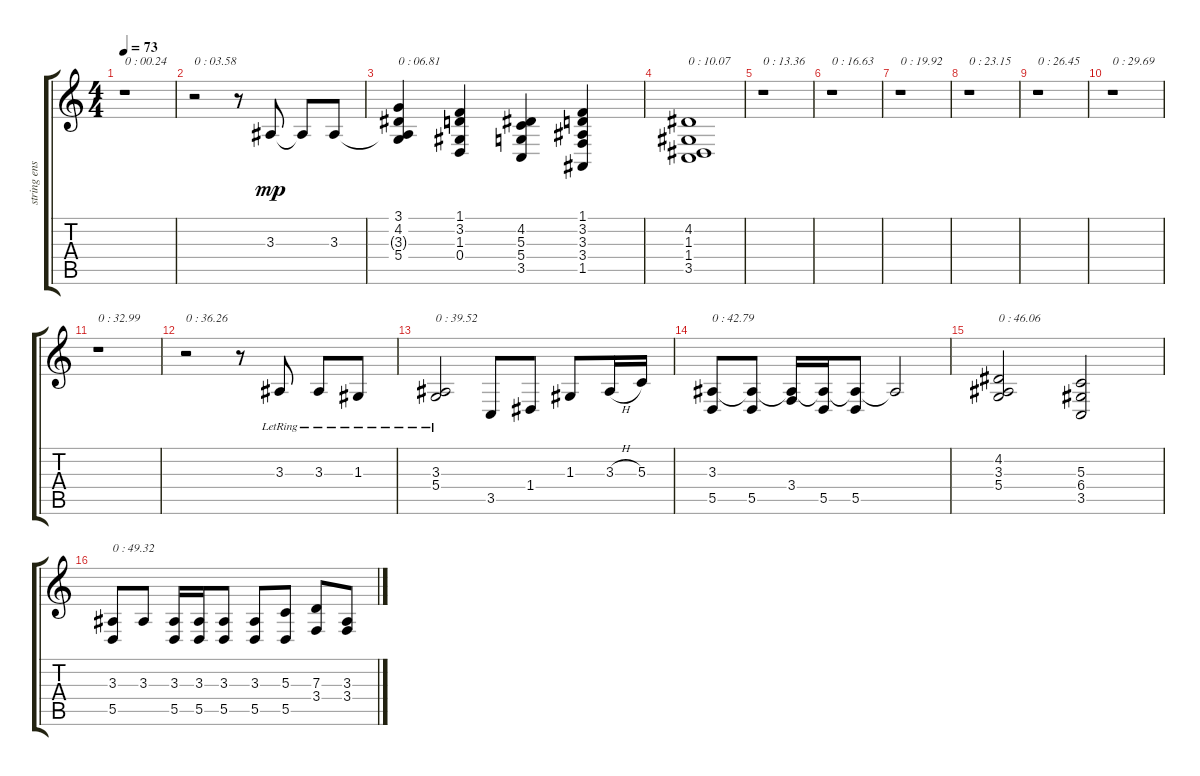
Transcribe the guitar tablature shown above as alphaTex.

\track ("string ensemble" "string ens") {instrument stringensemble1}
\staff {score tabs}
\tuning (E4 B3 G3 D3 A2 E2) {hide}
\ts (4 4)
\tempo 73
\clef g2
\ks c
r.1{txt "0 : 00.24" dy mp instrument stringensemble1} |
r.2{txt "0 : 03.58"} r.8 3.3.8 3.3{t}.8 3.3.8 |
(3.1 4.2 3.3{t} 5.4).4{txt "0 : 06.81"} (1.1 3.2 1.3 0.4).4 (4.2 5.3 5.4 3.5).4 (1.1 3.2 3.3 3.4 1.5).4 |
(4.2 1.3 1.4 3.5).1{txt "0 : 10.07"} |
r.1{txt "0 : 13.36"} |
r.1{txt "0 : 16.63"} |
r.1{txt "0 : 19.92"} |
r.1{txt "0 : 23.15"} |
r.1{txt "0 : 26.45"} |
r.1{txt "0 : 29.69"} |
r.1{txt "0 : 32.99"} |
r.2{txt "0 : 36.26"} r.8 3.3{lr}.8 3.3{lr}.8 1.3{lr}.8 |
(3.3 5.4{lr}).2{txt "0 : 39.52"} 3.5.8 1.4.8 1.3.8 3.3{h}.16 5.3.16 |
(3.3 5.5).8{txt "0 : 42.79"} (3.3{t} 5.5).8 (3.3{t} 3.4).16 (3.3{t} 5.5).16 (3.3{t} 5.5).8 3.3{t}.2 |
(4.2 3.3 5.4).2{txt "0 : 46.06"} (5.3 6.4 3.5).2 |
(3.3 5.5).8{txt "0 : 49.32"} 3.3.8 (3.3 5.5).16 (3.3 5.5).16 (3.3 5.5).8 (3.3 5.5).8 (5.3 5.5).8 (7.3 3.4).8 (3.3 3.4).8
